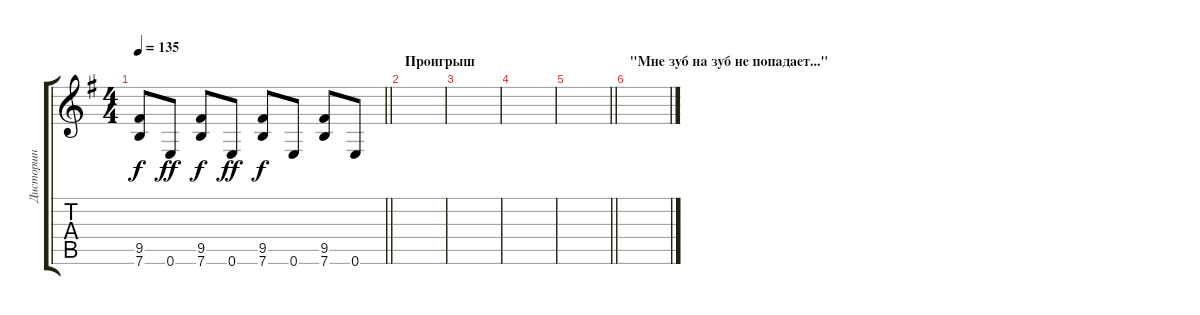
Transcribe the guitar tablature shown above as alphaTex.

\track ("Дисторшн" "Дисторшн") {instrument distortionguitar}
\staff {score tabs}
\tuning (E4 B3 G3 D3 A2 E2) {hide}
\ts (4 4)
\tempo 135
\clef g2
\barLineRight lightlight
\ks eminor
(9.5 7.6).8{dy f} 0.6.8{dy ff} (9.5 7.6).8{dy f} 0.6.8{dy ff} (9.5 7.6).8{dy f} 0.6.8 (9.5 7.6).8 0.6.8 |
\section ("" "Проигрыш")
|
|
|
\barLineRight lightlight
|
\section ("" "\"Мне зуб на зуб не попадает...\"")
